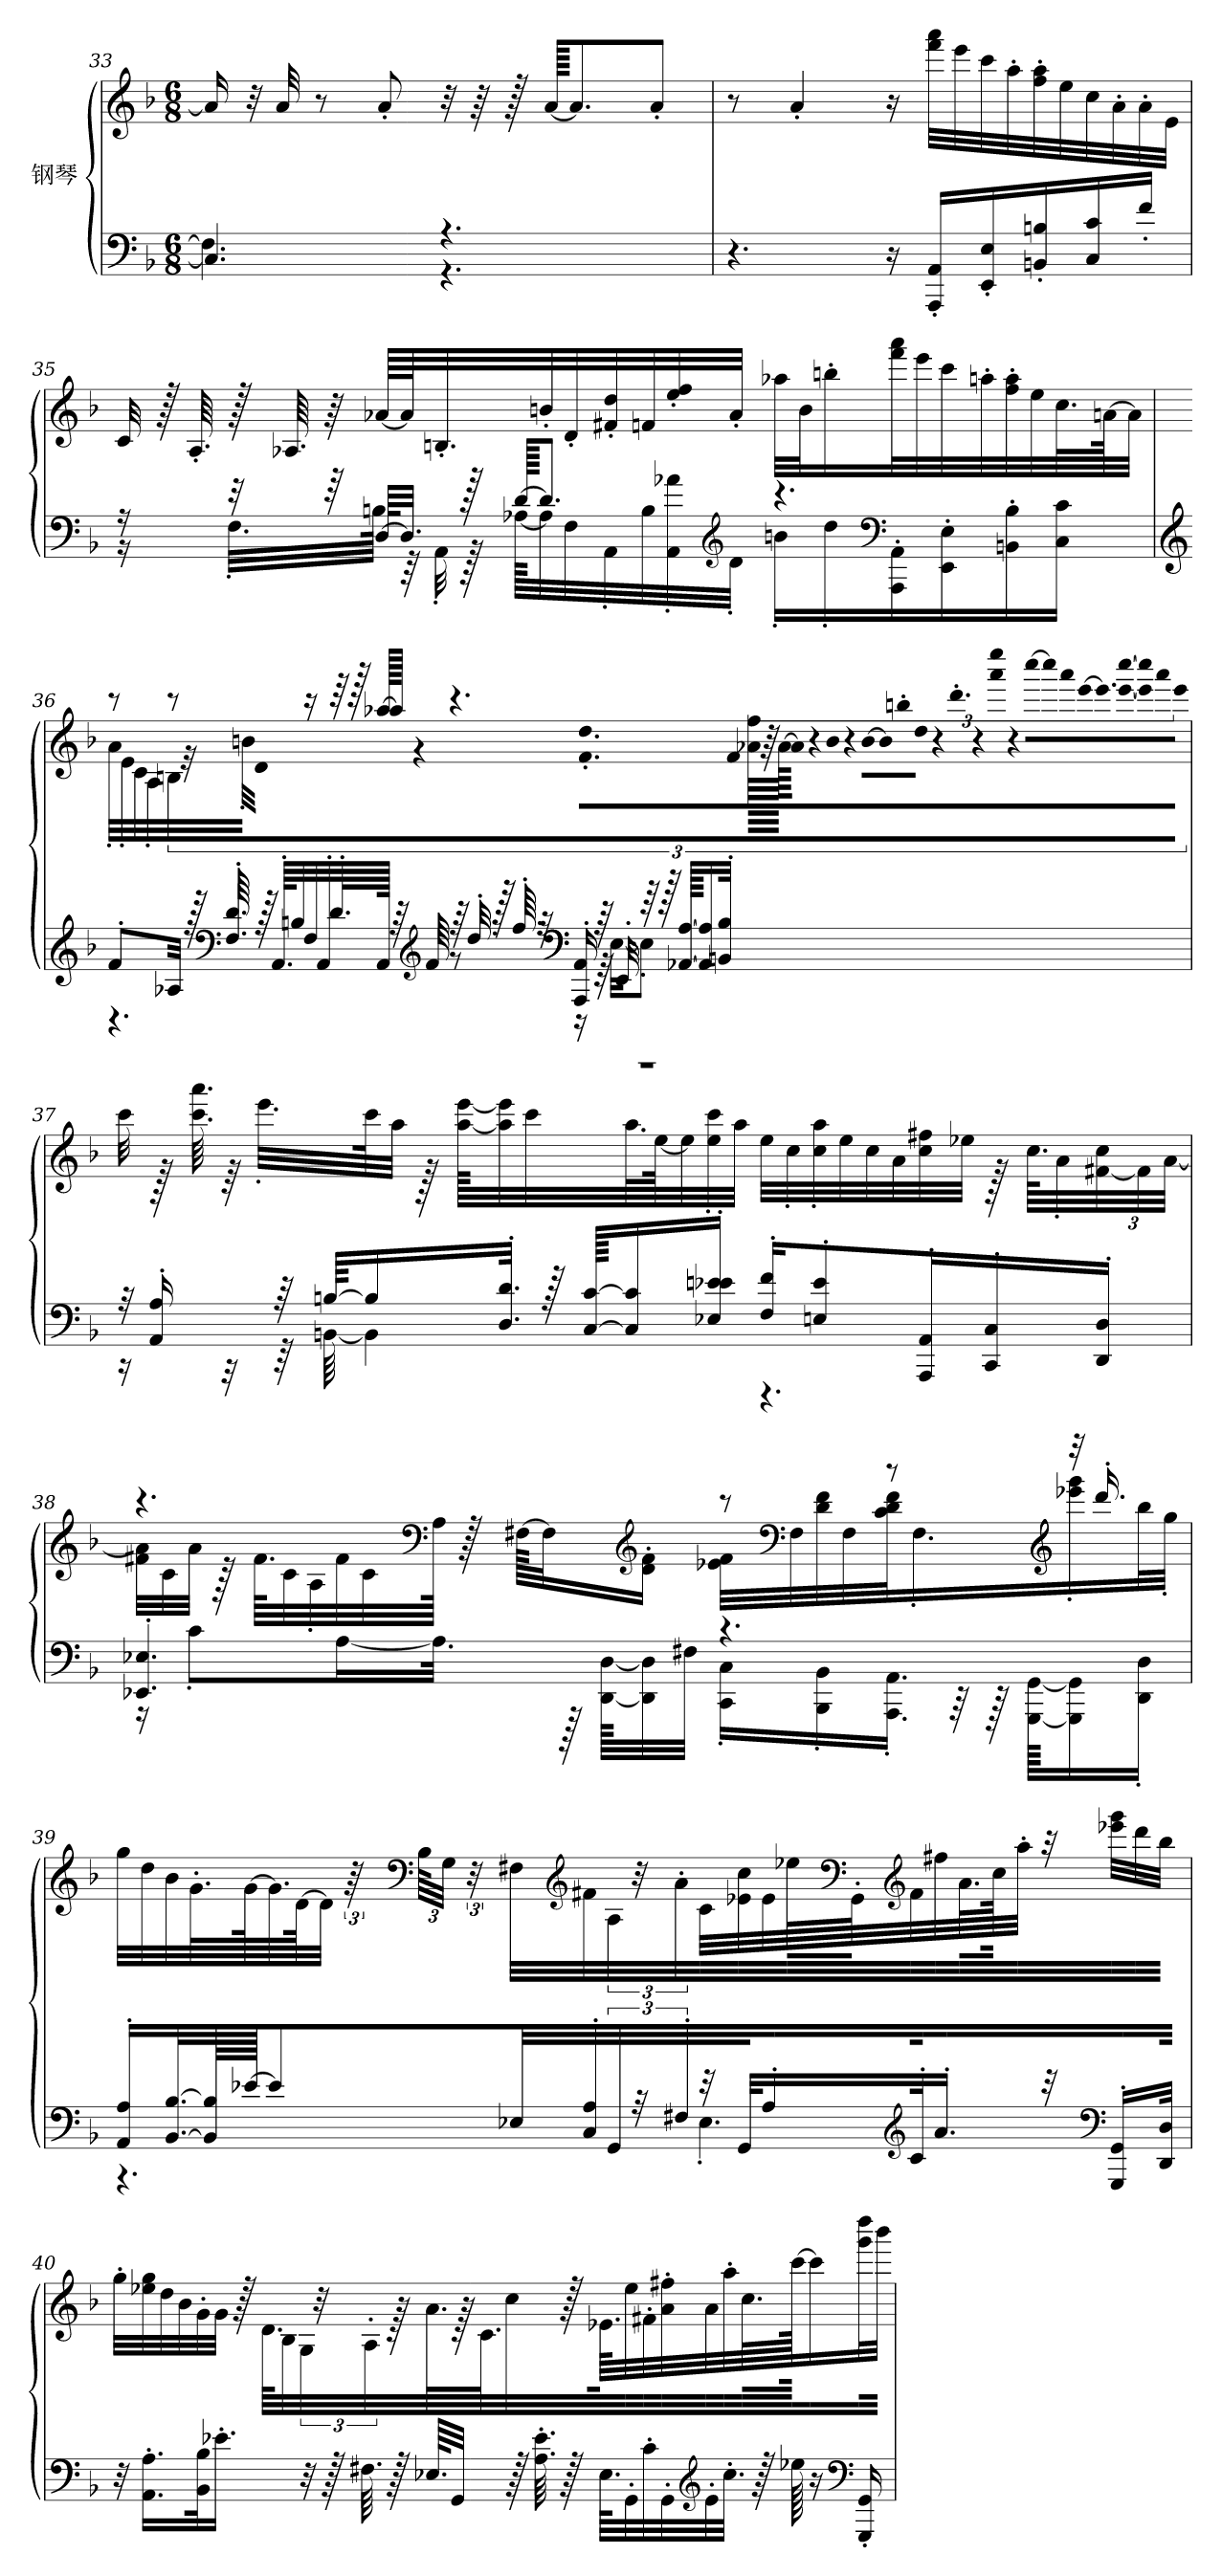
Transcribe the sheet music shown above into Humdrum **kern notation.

**kern	**kern
*part1	*part1
*staff2	*staff1
*I"钢琴	*
*clefF4	*clefG2
*k[b-]	*k[b-]
*M6/8	*M6/8
=33	=33
*^	*
4.C/]	4.F\]	16a/]
.	.	32r
.	.	32a/
.	.	8r
.	.	8a'/
4.r	4.r	32r
.	.	64r
.	.	128r
.	.	[128a/KKKKL
.	.	8.a/]
.	.	8a'/J
*v	*v	*
!!LO:LB:g=z
=34	=34
4.r	8r
.	4a'/
16r	16r
16AAA/' 16AA/'LL	32fff\ 32aaa\LLL
.	32eee\
16EE/' 16E/'	32ccc\
.	32aa'\
16BBn/' 16Bn/'	32ff\' 32aa\'
.	32ee\
16C/ 16c/	32cc\
.	32a'\
16f'/JJ	32a'\
.	32e\JJJ
!!LO:LB:g=z
=35	=35
*^	*
16r	16r	32c/
.	.	128r
.	.	64.A'/
32r	32.F'\LLL	128r
.	.	64.A-X/
64r	.	64r
[64D/KLLL	64Bn\JJJk	[64a-X/LLLL
32.D/JJJ]	64r	64a-/J]
.	32AA'\	32.Bn'/
128r	128r	.
[128d/KKKKL	[128A-X\KKLLL	.
8.d/J]	32A-\]	32bn'/
.	32F\	32d'/
.	32AA'\	32f#X/' 32dd/'
.	32B\	32fn/
.	32AA\' 32a-X\'	32ee/' 32ff/'
*clefG2	*	*
.	32d'\JJJ	32a-'/JJJ
4.r	16bn'\LL	32aa-X\LLL
.	.	32b\J
.	16dd'\	16bbn'\
*clefF4	*	*
.	16AAA\' 16AA\'	32fff\ 32aaa\L
.	.	32eee\
.	16EE\' 16E\'	32ccc\
.	.	32aan'\
.	16BBn\' 16B\'	32ff\' 32aa\'
.	.	32ee\
.	16C\ 16c\JJ	64.cc\L
.	.	[128an\JK
.	.	32a\JJJ]
!!LO:LB:g=z
=36	=36	=36
*clefG2	*	*
*	*	*^
8f'/L	4.r	8r	32a'\LLL
.	.	.	32e'\
.	.	.	32c\
.	.	.	32A'\
32A-X/Jkk	.	8r	48Bn\JJJ
.	.	.	48r
128r	.	.	.
*clefF4	*	*	*
64.F/' 64.d/'	.	.	.
.	.	.	48bn'\LLL
128r	.	.	32d\JJJ
64.AA'/KLLL	.	.	.
32Bn/	.	.	128r
.	.	.	64.f\' 64.dd\'KLLL
32F/	.	16r	32f\
32AA'/	.	.	96a-X\ 96ff\JJJk
.	.	.	96r
.	.	.	[96a-\LLLL
64.d'/L	.	64r	64a-\JJJJ]
.	.	128r	128r
128AA/JJJJk	.	[128aa-X/KKLLL	128b\
64r	.	32aa-/JJJ]	64r
*clefG2	*	*	*
64f/	.	.	[64b\LLLL
64r	8r	4.r	64b\J]
32.dd'/	.	.	32bbn'\
.	.	.	64dd\JJJk
128r	.	.	128r
64.ff'/	.	.	64.ddd'\
32r	.	.	32r
*clefF4	*	*	*
16AAA/' 16AA/'	16r	.	32aaa\ 32eeee\
.	.	.	64r
.	.	.	[64cccc\LLLL
64r	64r	.	64cccc\J]
32.EE'/	[32.E\KKL	.	32aaa\
.	.	.	[64eee\L
64r	8E\J]	.	64.eee\]
128r	.	.	.
[128AA-X/ [128A-/KKKLL	.	.	[128eee\ [128cccc\JK
16AA-/] 16A-/]	.	.	32eee\] 32cccc\]
.	.	.	32aaa\
32BBn/' 32B/'JJk	.	.	32eee\JJJ
!!LO:LB:g=z	!!
=37	=37	=37	=37
32r	16r	2.r	32ccc\
16AA/' 16A/'	.	.	128r
.	.	.	64.ccc\ 64.aaa\
.	32r	.	64r
.	.	.	32.eee'\LLL
64r	64r	.	.
[64Bn/KKLL	[64BBn\	.	.
16B/]	4BB\]	.	64ccc\K
.	.	.	32aa\JJJ
.	.	.	128r
.	.	.	[128aa\ [128eee\KKLLL
32.D/' 32.d/'JJk	.	.	32aa\] 32eee\]
.	.	.	32ccc\
128r	.	.	.
[128C/ [128c/KKKLL	.	.	.
16C/] 16c/]	.	.	64.aa\L
.	.	.	[128ee\JK
.	.	.	32ee\]
16E-X/' 16e-X/' 16en/'JJ	.	.	32ee\' 32ccc\'
.	.	.	32aa\JJJ
16F/' 16f/'KL	4.r	.	32ee\LLL
.	.	.	32cc'\
8En/' 8e/'	.	.	32cc\' 32aa\'
.	.	.	32ee\
.	.	.	32cc\
.	.	.	32a\
16AAA/' 16AA/'L	.	.	32cc\ 32ff#X\
.	.	.	32ee-X\JJJ
16CC/' 16C/'	.	.	128r
.	.	.	64.cc\KLLL
.	.	.	32a'\
*	*	*	*Xbrackettup
16DD/' 16D/'JJ	.	.	[48f#X\ 48cc\
.	.	.	48f#\]
.	.	.	[48a\JJJ
!!LO:PB:g=z	!!
=38	=38	=38	=38
4.EE-X/' 4.E-X/'	16r	4.r	32f#X\ 32a\]LLL
.	.	.	32c\
.	8c'\L	.	32a\JJJ
.	.	.	128r
.	.	.	64.f#\KLLL
.	.	.	32c\
.	.	.	32A'\
.	[16A\L	.	32f#\
.	.	.	32c\
*	*	*clefF4	*
.	32.A\JJk]	.	64A\JJJk
.	.	.	128r
.	.	.	[128F#X\KKLLL
.	.	.	32F#\J]
.	128r	.	.
.	[128DD\ [128D\KKLLL	.	.
*	*	*clefG2	*
.	32DD\] 32D\]	.	16d\' 16f#\'JJ
.	32F#X\JJJ	.	.
4.r	16CC\' 16C\'LL	8r	32e-X\ 32f#\LLL
*	*	*clefF4	*
.	.	.	32F#\
.	16BBB-\' 16BB-\'	.	32d\ 32f#\
.	.	.	32F#\
.	16.AAA\' 16.AA\'JJ	8r	32c\ 32d\ 32f#\J
.	.	.	16.F#'\
.	64r	.	.
.	128r	.	.
.	[128GGG\ [128GG\KKKLL	.	.
*	*	*clefG2	*
.	16GGG\] 16GG\]	32r	16eee-X\' 16ggg\'
.	.	16.ddd'/	.
.	16DD\' 16D\'JJ	.	32bb-\L
.	.	.	32gg'\JJJ
*	*	*v	*v
!!LO:LB:g=z
=39	=39	=39
16AA/' 16A/'LL	4.r	32gg\LLL
.	.	32dd\
[32.BB-/ [32.B-/L	.	32b-\
.	.	64.g'\L
128BB-/] 128B-/]LL	.	.
[128e-X/JJJJ	.	[128g\K
8e-/]	.	64.g\]
.	.	[128d\JK
.	.	32d\JJJ]
*	*	*brackettup
.	.	96r
*	*	*clefF4
.	.	96B-\KLLL
.	.	48G\JJJ
.	.	48r
32E-X/LL	.	32F#X/LLL
*	*	*clefG2
32C/' 32A/'	.	32f#X/
48GG/JJJ	.	48A/JJJ
48r	.	48r
48F#X'/	.	48a'/
32r	4.E-'\	32c\LLL
32GG/KLL	.	32e-X\ 32cc\
16A'/	.	32e-\
.	.	64ee-X\L
*	*	*clefF4
.	.	64GG'\J
*clefG2	*	*clefG2
32c'/K	.	32f#\
16.a'/JJ	.	32ff#X\
.	.	64.a\L
.	.	128cc\JK
.	.	32aa'\JJJ
32r	.	32r
*clefF4	*	*
16GGG/' 16GG/'LL	.	32eee-X\ 32ggg\LLL
.	.	32ddd\
32DD/ 32D/JJk	.	32bb-\JJJ
*v	*v	*
!!LO:LB:g=z
=40	=40
32r	32gg'\LLL
16.AA\' 16.A\'LL	32ee-X\ 32gg\
.	32dd\
.	32b-\
32BB-\ 32B-\K	32g'\
16.e-X'\JJ	32g\JJJ
.	128r
.	64.d/KLLL
.	32B-/
32r	48G/JJJ
.	48r
128r	.
64.F#X\	.
.	48A'/
128r	128r
64.E-X/KLLL	64.a/
32GG/JJJ	128r
.	64.c/
128r	32cc\
64.A\' 64.e-\'	.
128r	128r
64.E-\KLLL	64.e-X\KLLL
32GG'\	32ee-\
32c'\	32f#X'\
32GG'\	32a\' 32ff#X\'
*clefG2	*
32e-'\	32a\
32.cc'\JJJ	32aa'\
.	64.cc\L
128r	.
128ee-X\	[128ccc\JJK
16r	16ccc\]
*clefF4	*
16GGG/' 16GG/'	32ggg\ 32dddd\L
.	32bbb-\JJJ
=	=
*-	*-
